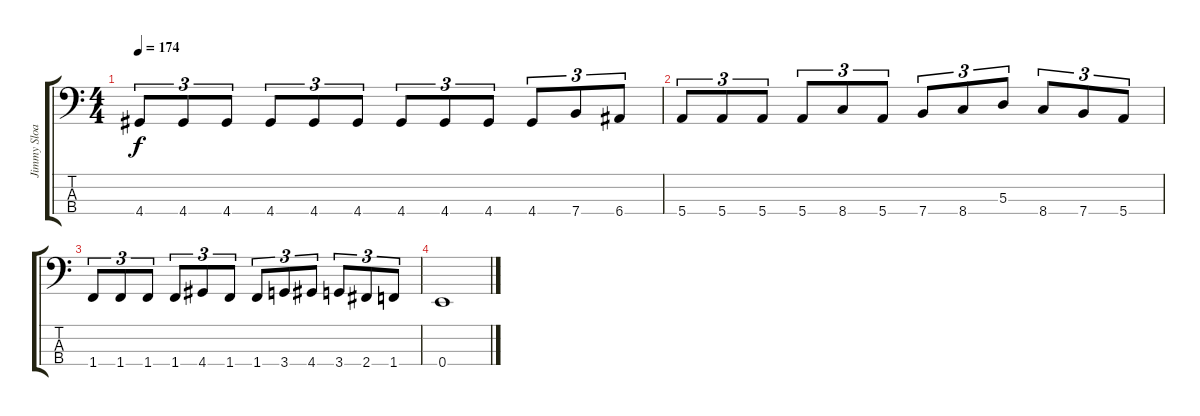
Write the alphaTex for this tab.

\track ("Jimmy Sloas" "Jimmy Sloa") {instrument electricbasspick}
\staff {score tabs}
\tuning (G2 D2 A1 E1) {hide}
\ts (4 4)
\tempo 174
\clef f4
\ks c
4.4.8{tu (3 2) dy f} 4.4.8{tu (3 2)} 4.4.8{tu (3 2)} 4.4.8{tu (3 2)} 4.4.8{tu (3 2)} 4.4.8{tu (3 2)} 4.4.8{tu (3 2)} 4.4.8{tu (3 2)} 4.4.8{tu (3 2)} 4.4.8{tu (3 2)} 7.4.8{tu (3 2)} 6.4.8{tu (3 2)} |
5.4.8{tu (3 2)} 5.4.8{tu (3 2)} 5.4.8{tu (3 2)} 5.4.8{tu (3 2)} 8.4.8{tu (3 2)} 5.4.8{tu (3 2)} 7.4.8{tu (3 2)} 8.4.8{tu (3 2)} 5.3.8{tu (3 2)} 8.4.8{tu (3 2)} 7.4.8{tu (3 2)} 5.4.8{tu (3 2)} |
1.4.8{tu (3 2)} 1.4.8{tu (3 2)} 1.4.8{tu (3 2)} 1.4.8{tu (3 2)} 4.4.8{tu (3 2)} 1.4.8{tu (3 2)} 1.4.8{tu (3 2)} 3.4.8{tu (3 2)} 4.4.8{tu (3 2)} 3.4.8{tu (3 2)} 2.4.8{tu (3 2)} 1.4.8{tu (3 2)} |
0.4.1
